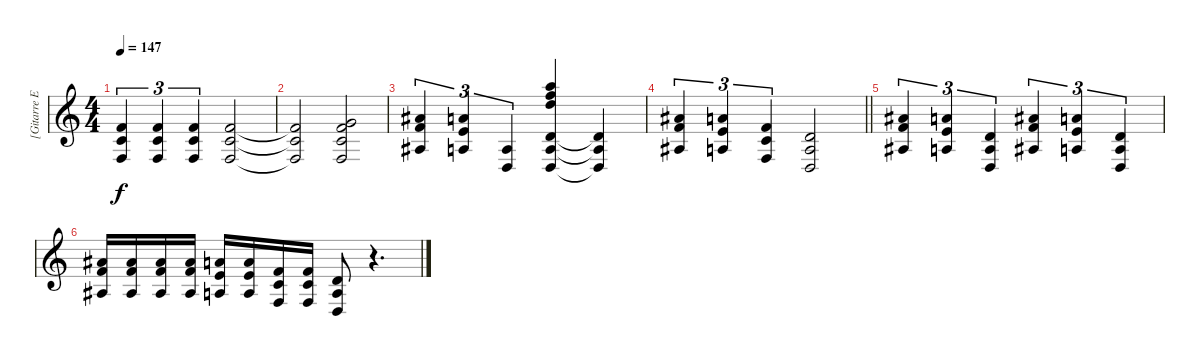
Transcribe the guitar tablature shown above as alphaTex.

\track ("[Gitarre Effekt]" "[Gitarre E") {instrument distortionguitar}
\staff {score}
\tuning (E4 B3 G3 D3 A2 D2) {hide}
\ts (4 4)
\tempo 147
\clef g2
\ks c
(3.4{pm} 3.5{pm} 3.6{pm}).4{tu (3 2) dy f} (3.4{pm} 3.5{pm} 3.6{pm}).4{tu (3 2)} (3.4{pm} 3.5{pm} 3.6{pm}).4{tu (3 2)} (3.4 3.5 3.6).2 |
(3.4{t} 3.5{t} 3.6{t}).2 (0.3 3.4 3.5 3.6).2 |
(8.4 8.5 8.6).4{tu (3 2)} (7.4 7.5 7.6).4{tu (3 2)} (0.5 0.6).4{tu (3 2)} (5.1 6.2 7.3 0.4 0.5 0.6).4 (0.4{t} 0.5{t} 0.6{t}).4 |
\barLineRight lightlight
(8.4 8.5 8.6).4{tu (3 2)} (7.4 7.5 7.6).4{tu (3 2)} (3.4 3.5 3.6).4{tu (3 2)} (0.4 0.5 0.6).2 |
(8.4{pm} 8.5{pm} 8.6{pm}).4{tu (3 2)} (7.4{pm} 7.5{pm} 7.6{pm}).4{tu (3 2)} (0.4{pm} 0.5{pm} 0.6{pm}).4{tu (3 2)} (8.4{pm} 8.5{pm} 8.6{pm}).4{tu (3 2)} (7.4{pm} 7.5{pm} 7.6{pm}).4{tu (3 2)} (0.4{pm} 0.5{pm} 0.6{pm}).4{tu (3 2)} |
(8.4{pm} 8.5{pm} 8.6{pm}).16 (8.4{pm} 8.5{pm} 8.6{pm}).16 (8.4{pm} 8.5{pm} 8.6{pm}).16 (8.4{pm} 8.5{pm} 8.6{pm}).16 (7.4{pm} 7.5{pm} 7.6{pm}).16 (7.4{pm} 7.5{pm} 7.6{pm}).16 (3.4{pm} 3.5{pm} 3.6{pm}).16 (3.4{pm} 3.5{pm} 3.6{pm}).16 (0.4 0.5 0.6).8 r.4{d}
